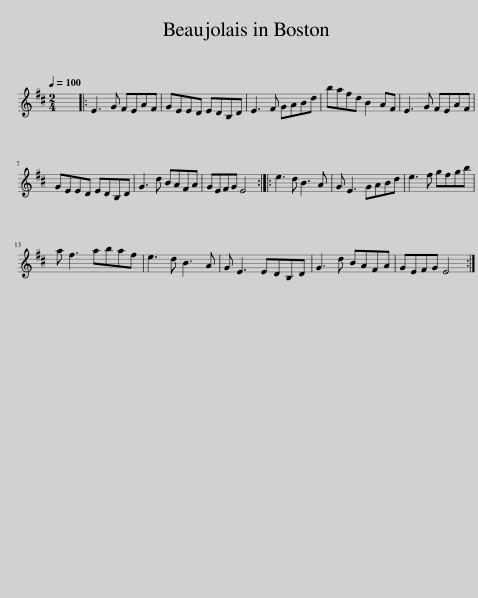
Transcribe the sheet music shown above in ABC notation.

X:1
L:1/8
Q:1/4=100
M:2/4
I:linebreak $
K:D
V:1 treble
V:1
 x4 |: E3 G FEAF | GEED EDB,D | E3 F GABd | bafd B2 AF | %5
 E3 G FEAF |$ GEED EDB,D | G3 d BAFA | GEFG E4 :: e3 d B3 A | %10
 G E3 GABd | e3 f gfgb |$ a f3 abaf | e3 d B3 A | G E3 EDB,D | %15
 G3 d BAFA | GEFG E4 :| %17
